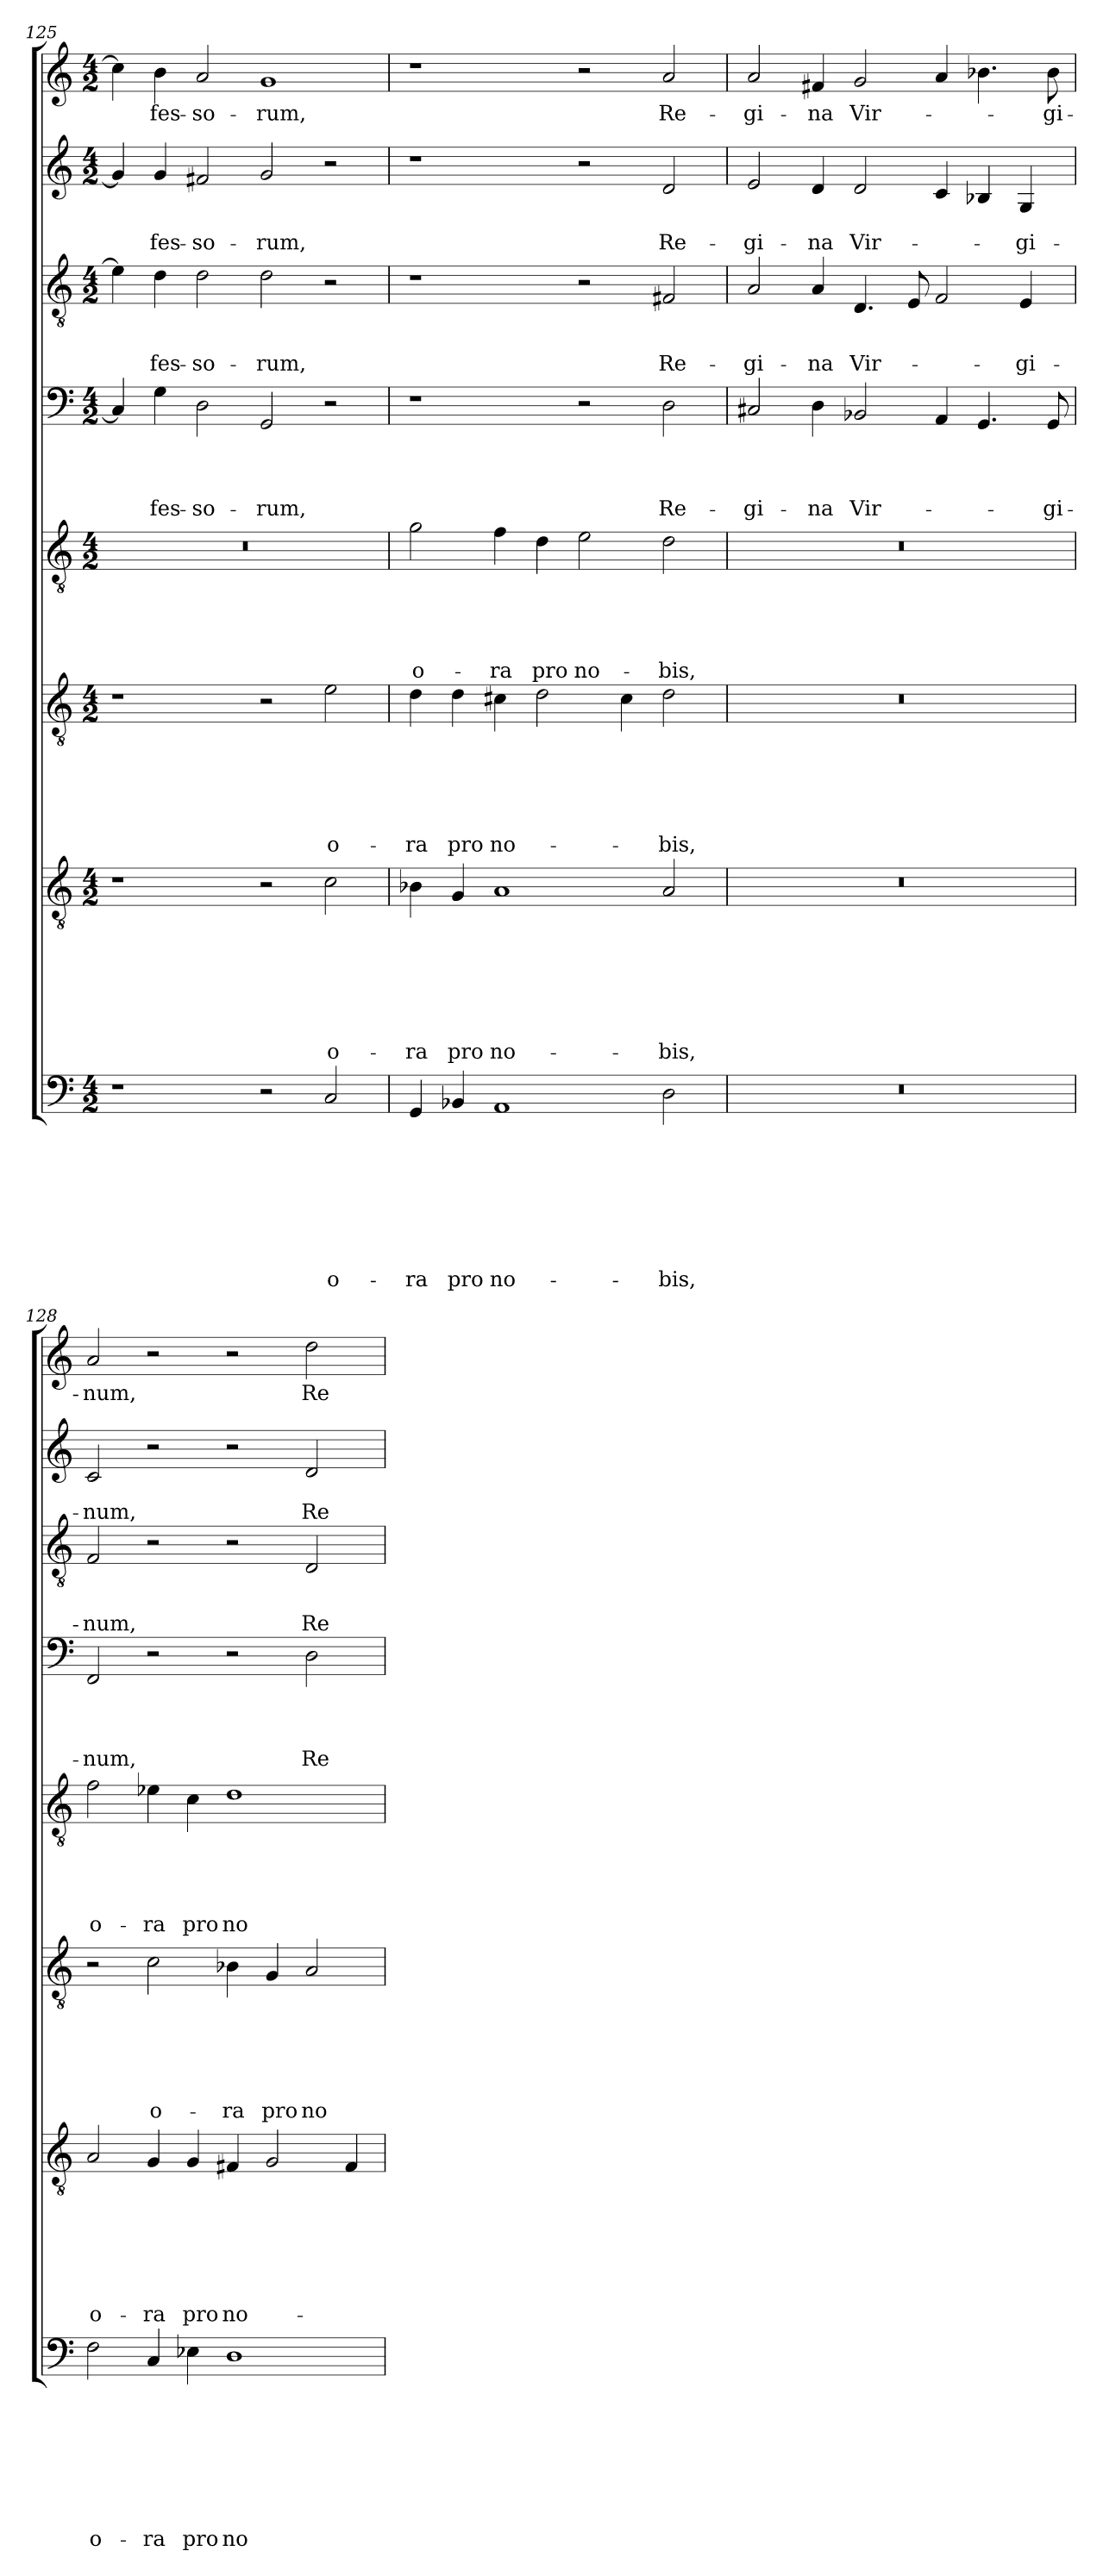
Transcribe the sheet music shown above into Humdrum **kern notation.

**kern	**text	**text	**text	**text	**text	**text	**text	**text	**kern	**text	**text	**text	**text	**text	**text	**text	**kern	**text	**text	**text	**text	**text	**text	**kern	**text	**text	**text	**text	**text	**kern	**text	**text	**text	**text	**kern	**text	**text	**text	**kern	**text	**text	**kern	**text
*part8	*part8	*part8	*part8	*part8	*part8	*part8	*part8	*part8	*part7	*part7	*part7	*part7	*part7	*part7	*part7	*part7	*part6	*part6	*part6	*part6	*part6	*part6	*part6	*part5	*part5	*part5	*part5	*part5	*part5	*part4	*part4	*part4	*part4	*part4	*part3	*part3	*part3	*part3	*part2	*part2	*part2	*part1	*part1
*staff8	*staff8	*staff8	*staff8	*staff8	*staff8	*staff8	*staff8	*staff8	*staff7	*staff7	*staff7	*staff7	*staff7	*staff7	*staff7	*staff7	*staff6	*staff6	*staff6	*staff6	*staff6	*staff6	*staff6	*staff5	*staff5	*staff5	*staff5	*staff5	*staff5	*staff4	*staff4	*staff4	*staff4	*staff4	*staff3	*staff3	*staff3	*staff3	*staff2	*staff2	*staff2	*staff1	*staff1
*clefF4	*	*	*	*	*	*	*	*	*clefGv2	*	*	*	*	*	*	*	*clefGv2	*	*	*	*	*	*	*clefGv2	*	*	*	*	*	*clefF4	*	*	*	*	*clefGv2	*	*	*	*clefG2	*	*	*clefG2	*
*k[]	*	*	*	*	*	*	*	*	*k[]	*	*	*	*	*	*	*	*k[]	*	*	*	*	*	*	*k[]	*	*	*	*	*	*k[]	*	*	*	*	*k[]	*	*	*	*k[]	*	*	*k[]	*
*a:	*	*	*	*	*	*	*	*	*a:	*	*	*	*	*	*	*	*a:	*	*	*	*	*	*	*a:	*	*	*	*	*	*a:	*	*	*	*	*a:	*	*	*	*a:	*	*	*a:	*
*M4/2	*	*	*	*	*	*	*	*	*M4/2	*	*	*	*	*	*	*	*M4/2	*	*	*	*	*	*	*M4/2	*	*	*	*	*	*M4/2	*	*	*	*	*M4/2	*	*	*	*M4/2	*	*	*M4/2	*
=125	=125	=125	=125	=125	=125	=125	=125	=125	=125	=125	=125	=125	=125	=125	=125	=125	=125	=125	=125	=125	=125	=125	=125	=125	=125	=125	=125	=125	=125	=125	=125	=125	=125	=125	=125	=125	=125	=125	=125	=125	=125	=125	=125
1r	.	.	.	.	.	.	.	.	1r	.	.	.	.	.	.	.	1r	.	.	.	.	.	.	0r	.	.	.	.	.	4C/]	.	.	.	.	4e\]	.	.	.	4g/]	.	.	4cc\]	.
!	!	!	!	!	!	!	!	!	!	!	!	!	!	!	!	!	!	!	!	!	!	!	!	!	!	!	!	!	!	!	!	!	!	!LO:LY:b	!	!	!	!LO:LY:b	!	!	!LO:LY:b	!	!LO:LY:b
.	.	.	.	.	.	.	.	.	.	.	.	.	.	.	.	.	.	.	.	.	.	.	.	.	.	.	.	.	.	4G\	.	.	.	-fes-	4d\	.	.	-fes-	4g/	.	-fes-	4b\	-fes-
!	!	!	!	!	!	!	!	!	!	!	!	!	!	!	!	!	!	!	!	!	!	!	!	!	!	!	!	!	!	!	!	!	!	!LO:LY:b	!	!	!	!LO:LY:b	!	!	!LO:LY:b	!	!LO:LY:b
.	.	.	.	.	.	.	.	.	.	.	.	.	.	.	.	.	.	.	.	.	.	.	.	.	.	.	.	.	.	2D\	.	.	.	-so-	2d\	.	.	-so-	2f#X/	.	-so-	2a/	-so-
!	!	!	!	!	!	!	!	!	!	!	!	!	!	!	!	!	!	!	!	!	!	!	!	!	!	!	!	!	!	!	!	!	!	!LO:LY:b	!	!	!	!LO:LY:b	!	!	!LO:LY:b	!	!LO:LY:b
2r	.	.	.	.	.	.	.	.	2r	.	.	.	.	.	.	.	2r	.	.	.	.	.	.	.	.	.	.	.	.	2GG/	.	.	.	-rum,	2d\	.	.	-rum,	2g/	.	-rum,	1g	-rum,
!	!	!	!	!	!	!	!	!LO:LY:b	!	!	!	!	!	!	!	!LO:LY:b	!	!	!	!	!	!	!LO:LY:b	!	!	!	!	!	!	!	!	!	!	!	!	!	!	!	!	!	!	!	!
2C/	.	.	.	.	.	.	.	o-	2c\	.	.	.	.	.	.	o-	2e\	.	.	.	.	.	o-	.	.	.	.	.	.	2r	.	.	.	.	2r	.	.	.	2r	.	.	.	.
!!LO:LB:g=z
=126	=126	=126	=126	=126	=126	=126	=126	=126	=126	=126	=126	=126	=126	=126	=126	=126	=126	=126	=126	=126	=126	=126	=126	=126	=126	=126	=126	=126	=126	=126	=126	=126	=126	=126	=126	=126	=126	=126	=126	=126	=126	=126	=126
!	!	!	!	!	!	!	!	!LO:LY:b	!	!	!	!	!	!	!	!LO:LY:b	!	!	!	!	!	!	!LO:LY:b	!	!	!	!	!	!LO:LY:b	!	!	!	!	!	!	!	!	!	!	!	!	!	!
4GG/	.	.	.	.	.	.	.	-ra	4B-X\	.	.	.	.	.	.	-ra	4d\	.	.	.	.	.	-ra	2g\	.	.	.	.	o-	1r	.	.	.	.	1r	.	.	.	1r	.	.	1r	.
!	!	!	!	!	!	!	!	!LO:LY:b	!	!	!	!	!	!	!	!LO:LY:b	!	!	!	!	!	!	!LO:LY:b	!	!	!	!	!	!	!	!	!	!	!	!	!	!	!	!	!	!	!	!
4BB-X/	.	.	.	.	.	.	.	pro	4G/	.	.	.	.	.	.	pro	4d\	.	.	.	.	.	pro	.	.	.	.	.	.	.	.	.	.	.	.	.	.	.	.	.	.	.	.
!	!	!	!	!	!	!	!	!LO:LY:b	!	!	!	!	!	!	!	!LO:LY:b	!	!	!	!	!	!	!LO:LY:b	!	!	!	!	!	!LO:LY:b	!	!	!	!	!	!	!	!	!	!	!	!	!	!
1AA	.	.	.	.	.	.	.	no-	1A	.	.	.	.	.	.	no-	4c#X\	.	.	.	.	.	no-	4f\	.	.	.	.	-ra	.	.	.	.	.	.	.	.	.	.	.	.	.	.
!	!	!	!	!	!	!	!	!	!	!	!	!	!	!	!	!	!	!	!	!	!	!	!	!	!	!	!	!	!LO:LY:b	!	!	!	!	!	!	!	!	!	!	!	!	!	!
.	.	.	.	.	.	.	.	.	.	.	.	.	.	.	.	.	2d\	.	.	.	.	.	.	4d\	.	.	.	.	pro	.	.	.	.	.	.	.	.	.	.	.	.	.	.
!	!	!	!	!	!	!	!	!	!	!	!	!	!	!	!	!	!	!	!	!	!	!	!	!	!	!	!	!	!LO:LY:b	!	!	!	!	!	!	!	!	!	!	!	!	!	!
.	.	.	.	.	.	.	.	.	.	.	.	.	.	.	.	.	.	.	.	.	.	.	.	2e\	.	.	.	.	no-	2r	.	.	.	.	2r	.	.	.	2r	.	.	2r	.
.	.	.	.	.	.	.	.	.	.	.	.	.	.	.	.	.	4c#\	.	.	.	.	.	.	.	.	.	.	.	.	.	.	.	.	.	.	.	.	.	.	.	.	.	.
!	!	!	!	!	!	!	!	!LO:LY:b	!	!	!	!	!	!	!	!LO:LY:b	!	!	!	!	!	!	!LO:LY:b	!	!	!	!	!	!LO:LY:b	!	!	!	!	!LO:LY:b	!	!	!	!LO:LY:b	!	!	!LO:LY:b	!	!LO:LY:b
2D\	.	.	.	.	.	.	.	-bis,	2A/	.	.	.	.	.	.	-bis,	2d\	.	.	.	.	.	-bis,	2d\	.	.	.	.	-bis,	2D\	.	.	.	Re-	2F#X/	.	.	Re-	2d/	.	Re-	2a/	Re-
=127	=127	=127	=127	=127	=127	=127	=127	=127	=127	=127	=127	=127	=127	=127	=127	=127	=127	=127	=127	=127	=127	=127	=127	=127	=127	=127	=127	=127	=127	=127	=127	=127	=127	=127	=127	=127	=127	=127	=127	=127	=127	=127	=127
!	!	!	!	!	!	!	!	!	!	!	!	!	!	!	!	!	!	!	!	!	!	!	!	!	!	!	!	!	!	!	!	!	!	!LO:LY:b	!	!	!	!LO:LY:b	!	!	!LO:LY:b	!	!LO:LY:b
0r	.	.	.	.	.	.	.	.	0r	.	.	.	.	.	.	.	0r	.	.	.	.	.	.	0r	.	.	.	.	.	2C#X/	.	.	.	-gi-	2A/	.	.	-gi-	2e/	.	-gi-	2a/	-gi-
!	!	!	!	!	!	!	!	!	!	!	!	!	!	!	!	!	!	!	!	!	!	!	!	!	!	!	!	!	!	!	!	!	!	!LO:LY:b	!	!	!	!LO:LY:b	!	!	!LO:LY:b	!	!LO:LY:b
.	.	.	.	.	.	.	.	.	.	.	.	.	.	.	.	.	.	.	.	.	.	.	.	.	.	.	.	.	.	4D\	.	.	.	-na	4A/	.	.	-na	4d/	.	-na	4f#X/	-na
!	!	!	!	!	!	!	!	!	!	!	!	!	!	!	!	!	!	!	!	!	!	!	!	!	!	!	!	!	!	!	!	!	!	!LO:LY:b	!	!	!	!LO:LY:b	!	!	!LO:LY:b	!	!LO:LY:b
.	.	.	.	.	.	.	.	.	.	.	.	.	.	.	.	.	.	.	.	.	.	.	.	.	.	.	.	.	.	2BB-X/	.	.	.	Vir-	4.D/	.	.	Vir-	2d/	.	Vir-	2g/	Vir-
.	.	.	.	.	.	.	.	.	.	.	.	.	.	.	.	.	.	.	.	.	.	.	.	.	.	.	.	.	.	.	.	.	.	.	8E/	.	.	.	.	.	.	.	.
.	.	.	.	.	.	.	.	.	.	.	.	.	.	.	.	.	.	.	.	.	.	.	.	.	.	.	.	.	.	4AA/	.	.	.	.	2F/	.	.	.	4c/	.	.	4a/	.
.	.	.	.	.	.	.	.	.	.	.	.	.	.	.	.	.	.	.	.	.	.	.	.	.	.	.	.	.	.	4.GG/	.	.	.	.	.	.	.	.	4B-X/	.	.	4.b-X\	.
!	!	!	!	!	!	!	!	!	!	!	!	!	!	!	!	!	!	!	!	!	!	!	!	!	!	!	!	!	!	!	!	!	!	!	!	!	!	!LO:LY:b	!	!	!LO:LY:b	!	!
.	.	.	.	.	.	.	.	.	.	.	.	.	.	.	.	.	.	.	.	.	.	.	.	.	.	.	.	.	.	.	.	.	.	.	4E/	.	.	-gi-	4G/	.	-gi-	.	.
!	!	!	!	!	!	!	!	!	!	!	!	!	!	!	!	!	!	!	!	!	!	!	!	!	!	!	!	!	!	!	!	!	!	!LO:LY:b	!	!	!	!	!	!	!	!	!LO:LY:b
.	.	.	.	.	.	.	.	.	.	.	.	.	.	.	.	.	.	.	.	.	.	.	.	.	.	.	.	.	.	8GG/	.	.	.	-gi-	.	.	.	.	.	.	.	8b-\	-gi-
=128	=128	=128	=128	=128	=128	=128	=128	=128	=128	=128	=128	=128	=128	=128	=128	=128	=128	=128	=128	=128	=128	=128	=128	=128	=128	=128	=128	=128	=128	=128	=128	=128	=128	=128	=128	=128	=128	=128	=128	=128	=128	=128	=128
!	!	!	!	!	!	!	!	!LO:LY:b	!	!	!	!	!	!	!	!LO:LY:b	!	!	!	!	!	!	!	!	!	!	!	!	!LO:LY:b	!	!	!	!	!LO:LY:b	!	!	!	!LO:LY:b	!	!	!LO:LY:b	!	!LO:LY:b
2F\	.	.	.	.	.	.	.	o-	2A/	.	.	.	.	.	.	o-	2r	.	.	.	.	.	.	2f\	.	.	.	.	o-	2FF/	.	.	.	-num,	2F/	.	.	-num,	2c/	.	-num,	2a/	-num,
!	!	!	!	!	!	!	!	!LO:LY:b	!	!	!	!	!	!	!	!LO:LY:b	!	!	!	!	!	!	!LO:LY:b	!	!	!	!	!	!LO:LY:b	!	!	!	!	!	!	!	!	!	!	!	!	!	!
4C/	.	.	.	.	.	.	.	-ra	4G/	.	.	.	.	.	.	-ra	2c\	.	.	.	.	.	o-	4e-X\	.	.	.	.	-ra	2r	.	.	.	.	2r	.	.	.	2r	.	.	2r	.
!	!	!	!	!	!	!	!	!LO:LY:b	!	!	!	!	!	!	!	!LO:LY:b	!	!	!	!	!	!	!	!	!	!	!	!	!LO:LY:b	!	!	!	!	!	!	!	!	!	!	!	!	!	!
4E-X\	.	.	.	.	.	.	.	pro	4G/	.	.	.	.	.	.	pro	.	.	.	.	.	.	.	4c\	.	.	.	.	pro	.	.	.	.	.	.	.	.	.	.	.	.	.	.
!	!	!	!	!	!	!	!	!LO:LY:b	!	!	!	!	!	!	!	!LO:LY:b	!	!	!	!	!	!	!LO:LY:b	!	!	!	!	!	!LO:LY:b	!	!	!	!	!	!	!	!	!	!	!	!	!	!
1D	.	.	.	.	.	.	.	no-	4F#X/	.	.	.	.	.	.	no-	4B-X\	.	.	.	.	.	-ra	1d	.	.	.	.	no-	2r	.	.	.	.	2r	.	.	.	2r	.	.	2r	.
!	!	!	!	!	!	!	!	!	!	!	!	!	!	!	!	!	!	!	!	!	!	!	!LO:LY:b	!	!	!	!	!	!	!	!	!	!	!	!	!	!	!	!	!	!	!	!
.	.	.	.	.	.	.	.	.	2G/	.	.	.	.	.	.	.	4G/	.	.	.	.	.	pro	.	.	.	.	.	.	.	.	.	.	.	.	.	.	.	.	.	.	.	.
!	!	!	!	!	!	!	!	!	!	!	!	!	!	!	!	!	!	!	!	!	!	!	!LO:LY:b	!	!	!	!	!	!	!	!	!	!	!LO:LY:b	!	!	!	!LO:LY:b	!	!	!LO:LY:b	!	!LO:LY:b
.	.	.	.	.	.	.	.	.	.	.	.	.	.	.	.	.	2A/	.	.	.	.	.	no-	.	.	.	.	.	.	2D\	.	.	.	Re-	2D/	.	.	Re-	2d/	.	Re-	2dd\	Re-
.	.	.	.	.	.	.	.	.	4F#/	.	.	.	.	.	.	.	.	.	.	.	.	.	.	.	.	.	.	.	.	.	.	.	.	.	.	.	.	.	.	.	.	.	.
=	=	=	=	=	=	=	=	=	=	=	=	=	=	=	=	=	=	=	=	=	=	=	=	=	=	=	=	=	=	=	=	=	=	=	=	=	=	=	=	=	=	=	=
*-	*-	*-	*-	*-	*-	*-	*-	*-	*-	*-	*-	*-	*-	*-	*-	*-	*-	*-	*-	*-	*-	*-	*-	*-	*-	*-	*-	*-	*-	*-	*-	*-	*-	*-	*-	*-	*-	*-	*-	*-	*-	*-	*-
